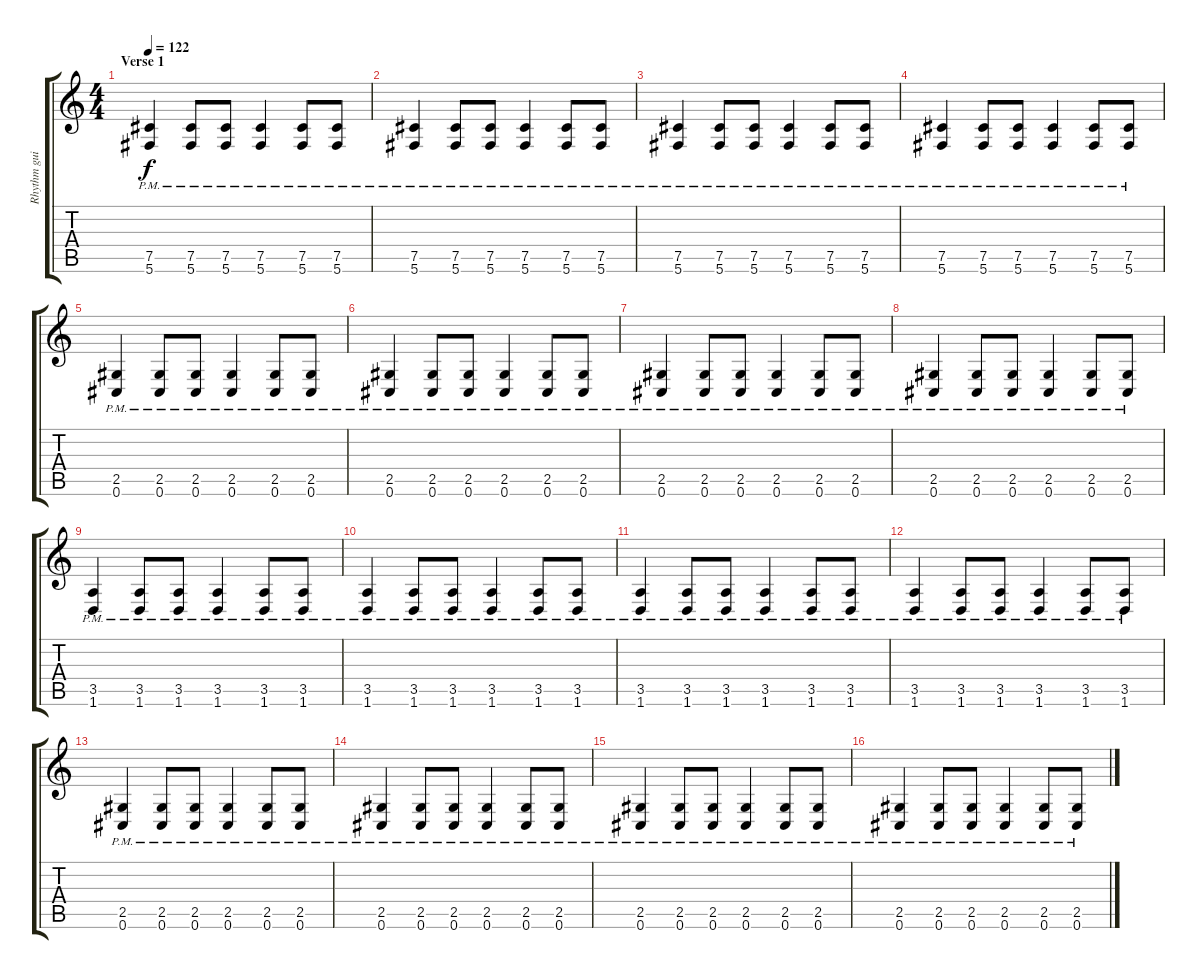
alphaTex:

\track ("Rhythm guitar" "Rhythm gui") {instrument overdrivenguitar}
\staff {score tabs}
\tuning (Db4 Ab3 E3 B2 Gb2 Db2) {hide}
\ts (4 4)
\section ("" "Verse 1")
\tempo 122
\clef g2
\ks c
(7.5{pm} 5.6{pm}).4{dy f volume 13 balance 0} (7.5{pm} 5.6{pm}).8 (7.5{pm} 5.6{pm}).8 (7.5{pm} 5.6{pm}).4 (7.5{pm} 5.6{pm}).8 (7.5{pm} 5.6{pm}).8 |
(7.5{pm} 5.6{pm}).4 (7.5{pm} 5.6{pm}).8 (7.5{pm} 5.6{pm}).8 (7.5{pm} 5.6{pm}).4 (7.5{pm} 5.6{pm}).8 (7.5{pm} 5.6{pm}).8 |
(7.5{pm} 5.6{pm}).4 (7.5{pm} 5.6{pm}).8 (7.5{pm} 5.6{pm}).8 (7.5{pm} 5.6{pm}).4 (7.5{pm} 5.6{pm}).8 (7.5{pm} 5.6{pm}).8 |
(7.5{pm} 5.6{pm}).4 (7.5{pm} 5.6{pm}).8 (7.5{pm} 5.6{pm}).8 (7.5{pm} 5.6{pm}).4 (7.5{pm} 5.6{pm}).8 (7.5{pm} 5.6{pm}).8 |
(2.5{pm} 0.6{pm}).4 (2.5{pm} 0.6{pm}).8 (2.5{pm} 0.6{pm}).8 (2.5{pm} 0.6{pm}).4 (2.5{pm} 0.6{pm}).8 (2.5{pm} 0.6{pm}).8 |
(2.5{pm} 0.6{pm}).4 (2.5{pm} 0.6{pm}).8 (2.5{pm} 0.6{pm}).8 (2.5{pm} 0.6{pm}).4 (2.5{pm} 0.6{pm}).8 (2.5{pm} 0.6{pm}).8 |
(2.5{pm} 0.6{pm}).4 (2.5{pm} 0.6{pm}).8 (2.5{pm} 0.6{pm}).8 (2.5{pm} 0.6{pm}).4 (2.5{pm} 0.6{pm}).8 (2.5{pm} 0.6{pm}).8 |
(2.5{pm} 0.6{pm}).4 (2.5{pm} 0.6{pm}).8 (2.5{pm} 0.6{pm}).8 (2.5{pm} 0.6{pm}).4 (2.5{pm} 0.6{pm}).8 (2.5{pm} 0.6{pm}).8 |
(3.5{pm} 1.6{pm}).4 (3.5{pm} 1.6{pm}).8 (3.5{pm} 1.6{pm}).8 (3.5{pm} 1.6{pm}).4 (3.5{pm} 1.6{pm}).8 (3.5{pm} 1.6{pm}).8 |
(3.5{pm} 1.6{pm}).4 (3.5{pm} 1.6{pm}).8 (3.5{pm} 1.6{pm}).8 (3.5{pm} 1.6{pm}).4 (3.5{pm} 1.6{pm}).8 (3.5{pm} 1.6{pm}).8 |
(3.5{pm} 1.6{pm}).4 (3.5{pm} 1.6{pm}).8 (3.5{pm} 1.6{pm}).8 (3.5{pm} 1.6{pm}).4 (3.5{pm} 1.6{pm}).8 (3.5{pm} 1.6{pm}).8 |
(3.5{pm} 1.6{pm}).4 (3.5{pm} 1.6{pm}).8 (3.5{pm} 1.6{pm}).8 (3.5{pm} 1.6{pm}).4 (3.5{pm} 1.6{pm}).8 (3.5{pm} 1.6{pm}).8 |
(2.5{pm} 0.6{pm}).4 (2.5{pm} 0.6{pm}).8 (2.5{pm} 0.6{pm}).8 (2.5{pm} 0.6{pm}).4 (2.5{pm} 0.6{pm}).8 (2.5{pm} 0.6{pm}).8 |
(2.5{pm} 0.6{pm}).4 (2.5{pm} 0.6{pm}).8 (2.5{pm} 0.6{pm}).8 (2.5{pm} 0.6{pm}).4 (2.5{pm} 0.6{pm}).8 (2.5{pm} 0.6{pm}).8 |
(2.5{pm} 0.6{pm}).4 (2.5{pm} 0.6{pm}).8 (2.5{pm} 0.6{pm}).8 (2.5{pm} 0.6{pm}).4 (2.5{pm} 0.6{pm}).8 (2.5{pm} 0.6{pm}).8 |
(2.5{pm} 0.6{pm}).4 (2.5{pm} 0.6{pm}).8 (2.5{pm} 0.6{pm}).8 (2.5{pm} 0.6{pm}).4 (2.5{pm} 0.6{pm}).8 (2.5{pm} 0.6{pm}).8
